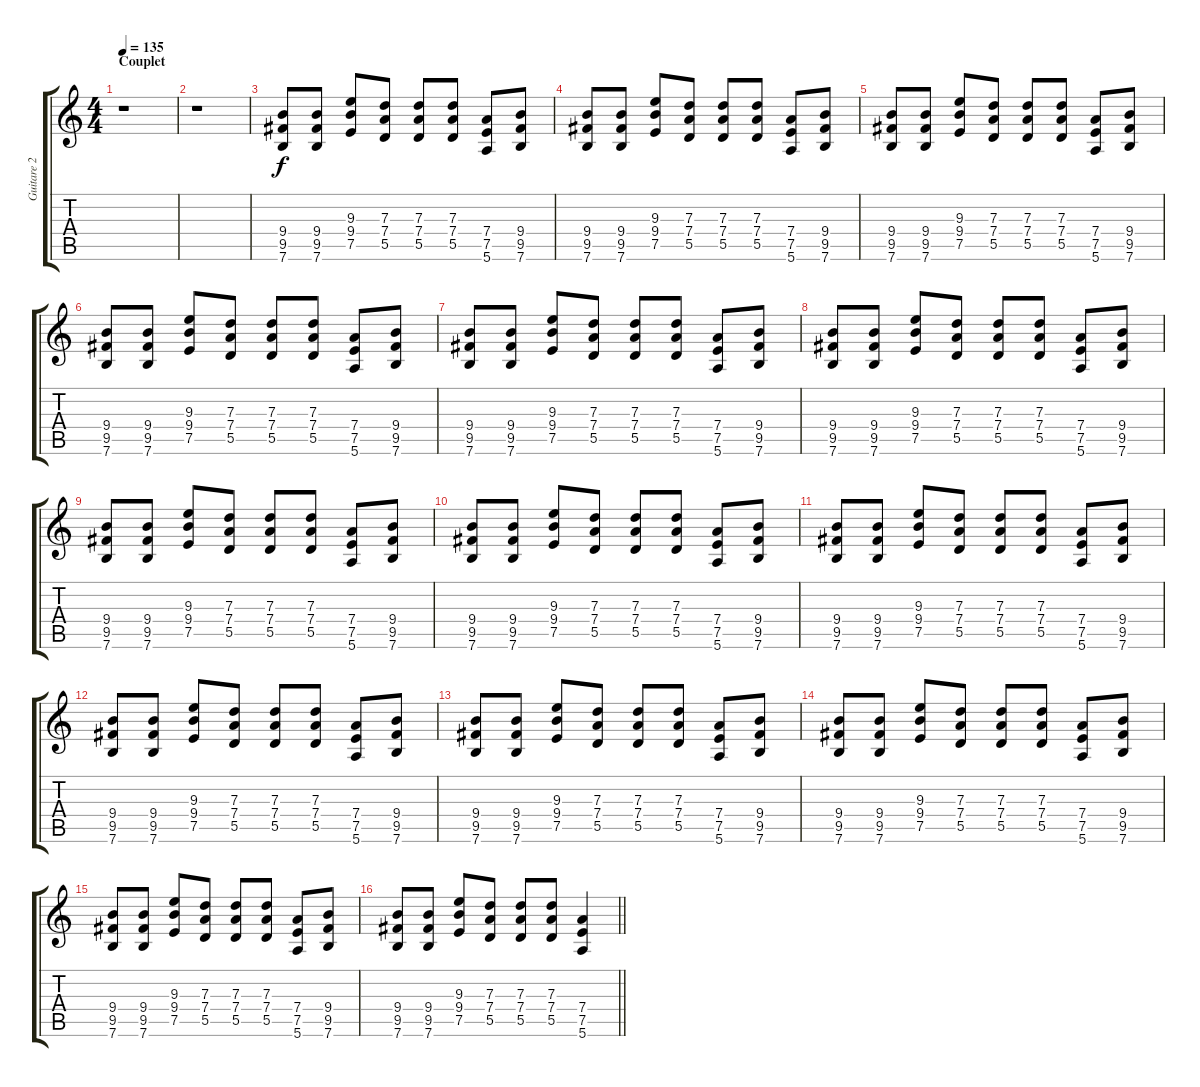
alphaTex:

\track ("Guitare 2" "Guitare 2") {instrument overdrivenguitar}
\staff {score tabs}
\tuning (E4 B3 G3 D3 A2 E2) {hide}
\ts (4 4)
\section ("" "Couplet")
\tempo 135
\clef g2
\ks c
r.1{dy f} |
r.1 |
(9.4 9.5 7.6).8 (9.4 9.5 7.6).8 (9.3 9.4 7.5).8 (7.3 7.4 5.5).8 (7.3 7.4 5.5).8 (7.3 7.4 5.5).8 (7.4 7.5 5.6).8 (9.4 9.5 7.6).8 |
(9.4 9.5 7.6).8 (9.4 9.5 7.6).8 (9.3 9.4 7.5).8 (7.3 7.4 5.5).8 (7.3 7.4 5.5).8 (7.3 7.4 5.5).8 (7.4 7.5 5.6).8 (9.4 9.5 7.6).8 |
(9.4 9.5 7.6).8{volume 12} (9.4 9.5 7.6).8 (9.3 9.4 7.5).8 (7.3 7.4 5.5).8 (7.3 7.4 5.5).8 (7.3 7.4 5.5).8 (7.4 7.5 5.6).8 (9.4 9.5 7.6).8 |
(9.4 9.5 7.6).8 (9.4 9.5 7.6).8 (9.3 9.4 7.5).8 (7.3 7.4 5.5).8 (7.3 7.4 5.5).8 (7.3 7.4 5.5).8 (7.4 7.5 5.6).8 (9.4 9.5 7.6).8 |
(9.4 9.5 7.6).8{volume 16} (9.4 9.5 7.6).8 (9.3 9.4 7.5).8 (7.3 7.4 5.5).8 (7.3 7.4 5.5).8 (7.3 7.4 5.5).8 (7.4 7.5 5.6).8 (9.4 9.5 7.6).8 |
(9.4 9.5 7.6).8 (9.4 9.5 7.6).8 (9.3 9.4 7.5).8 (7.3 7.4 5.5).8 (7.3 7.4 5.5).8 (7.3 7.4 5.5).8 (7.4 7.5 5.6).8 (9.4 9.5 7.6).8 |
(9.4 9.5 7.6).8 (9.4 9.5 7.6).8 (9.3 9.4 7.5).8 (7.3 7.4 5.5).8 (7.3 7.4 5.5).8 (7.3 7.4 5.5).8 (7.4 7.5 5.6).8 (9.4 9.5 7.6).8 |
(9.4 9.5 7.6).8 (9.4 9.5 7.6).8 (9.3 9.4 7.5).8 (7.3 7.4 5.5).8 (7.3 7.4 5.5).8 (7.3 7.4 5.5).8 (7.4 7.5 5.6).8 (9.4 9.5 7.6).8 |
(9.4 9.5 7.6).8 (9.4 9.5 7.6).8 (9.3 9.4 7.5).8 (7.3 7.4 5.5).8 (7.3 7.4 5.5).8 (7.3 7.4 5.5).8 (7.4 7.5 5.6).8 (9.4 9.5 7.6).8 |
(9.4 9.5 7.6).8 (9.4 9.5 7.6).8 (9.3 9.4 7.5).8 (7.3 7.4 5.5).8 (7.3 7.4 5.5).8 (7.3 7.4 5.5).8 (7.4 7.5 5.6).8 (9.4 9.5 7.6).8 |
(9.4 9.5 7.6).8 (9.4 9.5 7.6).8 (9.3 9.4 7.5).8 (7.3 7.4 5.5).8 (7.3 7.4 5.5).8 (7.3 7.4 5.5).8 (7.4 7.5 5.6).8 (9.4 9.5 7.6).8 |
(9.4 9.5 7.6).8 (9.4 9.5 7.6).8 (9.3 9.4 7.5).8 (7.3 7.4 5.5).8 (7.3 7.4 5.5).8 (7.3 7.4 5.5).8 (7.4 7.5 5.6).8 (9.4 9.5 7.6).8 |
(9.4 9.5 7.6).8 (9.4 9.5 7.6).8 (9.3 9.4 7.5).8 (7.3 7.4 5.5).8 (7.3 7.4 5.5).8 (7.3 7.4 5.5).8 (7.4 7.5 5.6).8 (9.4 9.5 7.6).8 |
\barLineRight lightlight
(9.4 9.5 7.6).8 (9.4 9.5 7.6).8 (9.3 9.4 7.5).8 (7.3 7.4 5.5).8 (7.3 7.4 5.5).8 (7.3 7.4 5.5).8 (7.4 7.5 5.6).4
